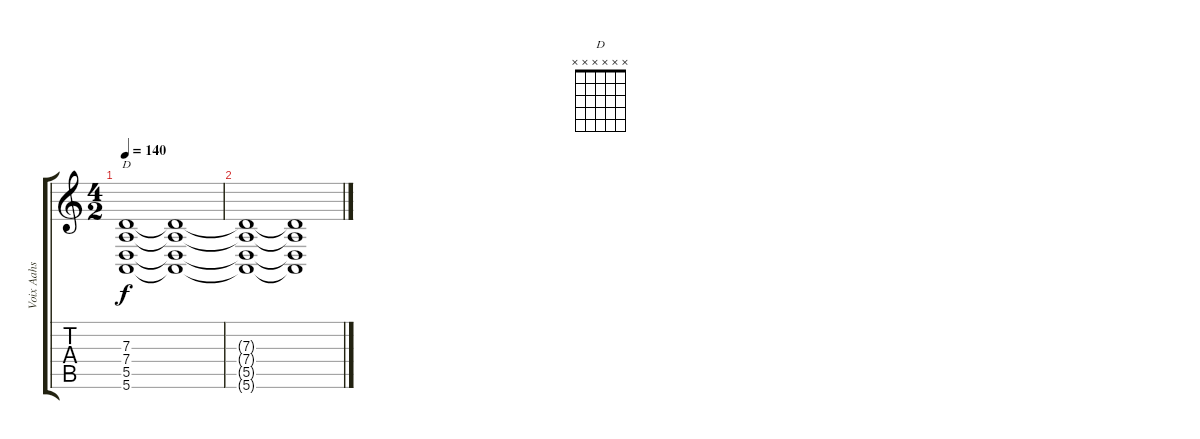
\track ("Voix Aahs" "Voix Aahs") {instrument choiraahs}
\staff {score tabs}
\tuning (E4 B3 G3 D3 A2 E2) {hide}
\chord ("D" x x x x x x)
\ts (4 2)
\tempo 140
\clef g2
\ks c
(7.3 7.4 5.5 5.6).1{ch "D" dy f} (7.3{t} 7.4{t} 5.5{t} 5.6{t}).1 |
(7.3{t} 7.4{t} 5.5{t} 5.6{t}).1 (7.3{t} 7.4{t} 5.5{t} 5.6{t}).1
